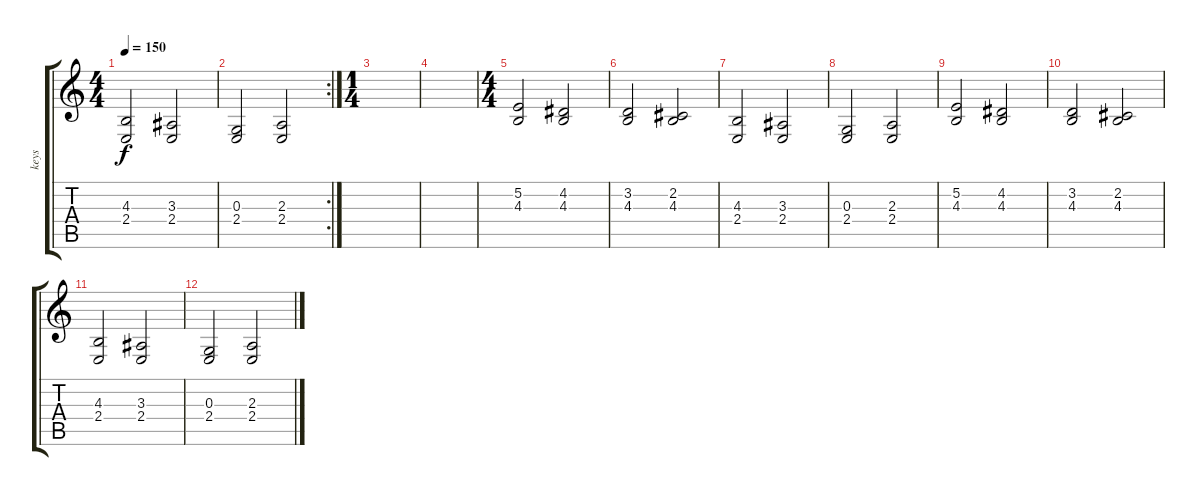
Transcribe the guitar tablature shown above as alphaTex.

\track ("keys" "keys") {instrument stringensemble1}
\staff {score tabs}
\tuning (E4 B3 G3 D3 A2 E2) {hide}
\ts (4 4)
\tempo 150
\clef g2
\ks c
(4.3 2.4).2{dy f} (3.3 2.4).2 |
\rc 2
(0.3 2.4).2 (2.3 2.4).2 |
\ts (1 4)
|
|
\ts (4 4)
(5.2 4.3).2 (4.2 4.3).2 |
(3.2 4.3).2 (2.2 4.3).2 |
(4.3 2.4).2 (3.3 2.4).2 |
(0.3 2.4).2 (2.3 2.4).2 |
(5.2 4.3).2 (4.2 4.3).2 |
(3.2 4.3).2 (2.2 4.3).2 |
(4.3 2.4).2 (3.3 2.4).2 |
(0.3 2.4).2 (2.3 2.4).2
